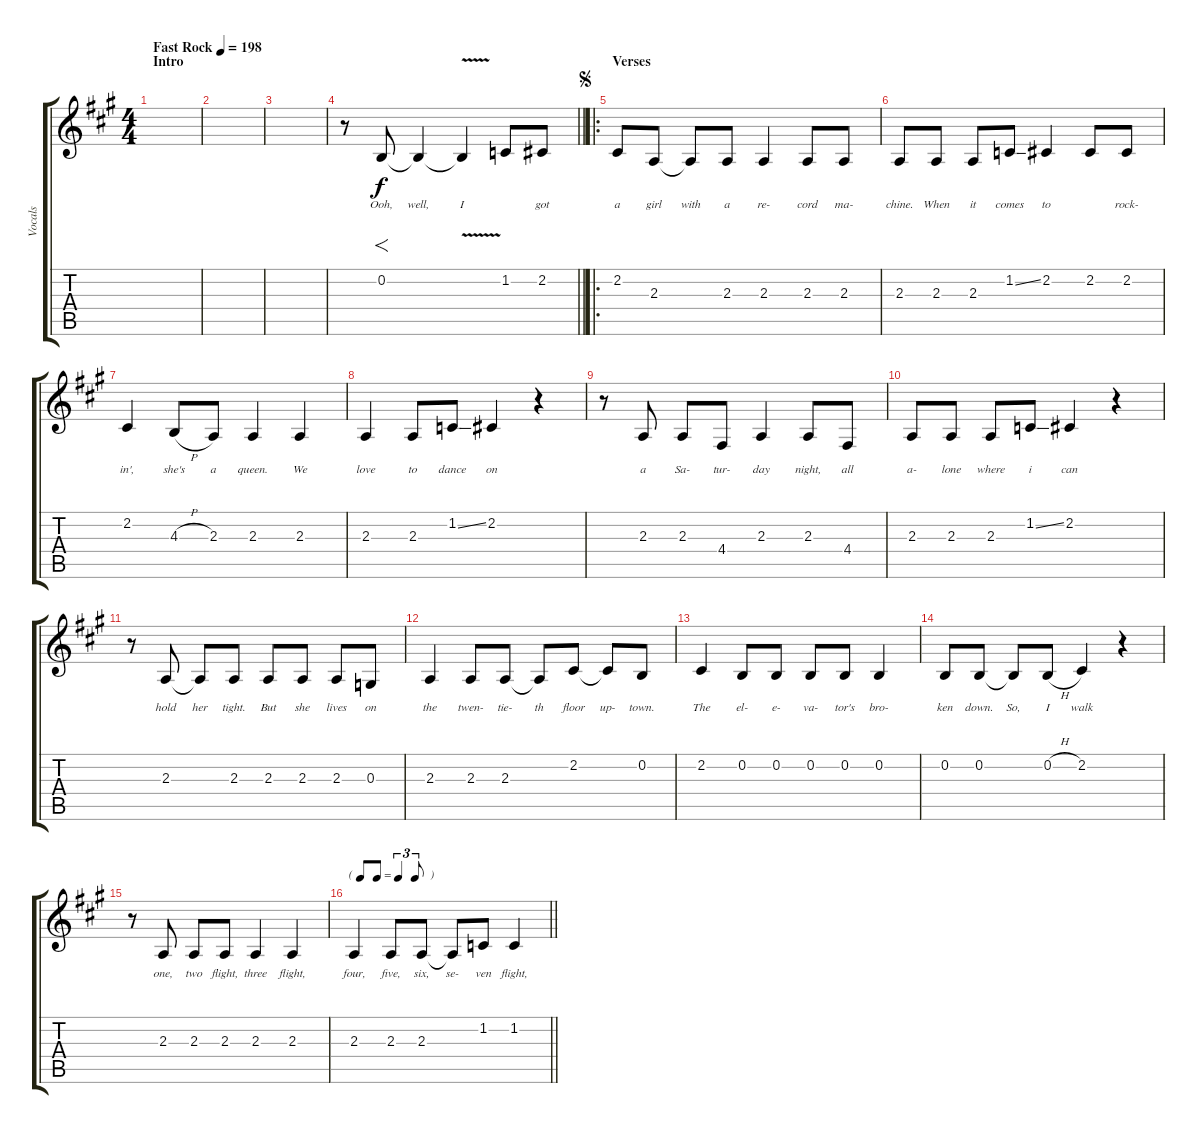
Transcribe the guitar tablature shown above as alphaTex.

\track ("Vocals" "Vocals") {instrument bassoon}
\staff {score tabs}
\tuning (E4 B3 G3 D3 A2 E2) {hide}
\ts (4 4)
\section ("" "Intro")
\tempo (198 "Fast Rock")
\clef g2
\ks a
|
|
|
\barLineRight lightlight
r.8 0.2.8{f lyrics (0 "Ooh,") lyrics (1 "") lyrics (2 "") lyrics (3 "") lyrics (4 "")} 0.2{t}.4{lyrics (0 "well,") lyrics (1 "") lyrics (2 "") lyrics (3 "") lyrics (4 "")} 0.2{v t}.4{lyrics (0 "I") lyrics (1 "") lyrics (2 "") lyrics (3 "") lyrics (4 "")} 1.2.8{lyrics (0 "") lyrics (1 "") lyrics (2 "") lyrics (3 "") lyrics (4 "")} 2.2.8{lyrics (0 "got") lyrics (1 "") lyrics (2 "") lyrics (3 "") lyrics (4 "")} |
\ro
\section ("" "Verses")
\jump segno
2.2.8{lyrics (0 "a") lyrics (1 "") lyrics (2 "") lyrics (3 "") lyrics (4 "")} 2.3.8{lyrics (0 "girl") lyrics (1 "") lyrics (2 "") lyrics (3 "") lyrics (4 "")} 2.3{t}.8{lyrics (0 "with") lyrics (1 "") lyrics (2 "") lyrics (3 "") lyrics (4 "")} 2.3.8{lyrics (0 "a") lyrics (1 "") lyrics (2 "") lyrics (3 "") lyrics (4 "")} 2.3.4{lyrics (0 "re-") lyrics (1 "") lyrics (2 "") lyrics (3 "") lyrics (4 "")} 2.3.8{lyrics (0 "cord") lyrics (1 "") lyrics (2 "") lyrics (3 "") lyrics (4 "")} 2.3.8{lyrics (0 "ma-") lyrics (1 "") lyrics (2 "") lyrics (3 "") lyrics (4 "")} |
2.3.8{lyrics (0 "chine.") lyrics (1 "") lyrics (2 "") lyrics (3 "") lyrics (4 "")} 2.3.8{lyrics (0 "When") lyrics (1 "") lyrics (2 "") lyrics (3 "") lyrics (4 "")} 2.3.8{lyrics (0 "it") lyrics (1 "") lyrics (2 "") lyrics (3 "") lyrics (4 "")} 1.2{ss}.8{lyrics (0 "comes") lyrics (1 "") lyrics (2 "") lyrics (3 "") lyrics (4 "")} 2.2.4{lyrics (0 "to") lyrics (1 "") lyrics (2 "") lyrics (3 "") lyrics (4 "")} 2.2.8{lyrics (0 "") lyrics (1 "") lyrics (2 "") lyrics (3 "") lyrics (4 "")} 2.2.8{lyrics (0 "rock-") lyrics (1 "") lyrics (2 "") lyrics (3 "") lyrics (4 "")} |
2.2.4{lyrics (0 "in',") lyrics (1 "") lyrics (2 "") lyrics (3 "") lyrics (4 "")} 4.3{h}.8{lyrics (0 "she's") lyrics (1 "") lyrics (2 "") lyrics (3 "") lyrics (4 "")} 2.3.8{lyrics (0 "a") lyrics (1 "") lyrics (2 "") lyrics (3 "") lyrics (4 "")} 2.3.4{lyrics (0 "queen.") lyrics (1 "") lyrics (2 "") lyrics (3 "") lyrics (4 "")} 2.3.4{lyrics (0 "We") lyrics (1 "") lyrics (2 "") lyrics (3 "") lyrics (4 "")} |
2.3.4{lyrics (0 "love") lyrics (1 "") lyrics (2 "") lyrics (3 "") lyrics (4 "")} 2.3.8{lyrics (0 "to") lyrics (1 "") lyrics (2 "") lyrics (3 "") lyrics (4 "")} 1.2{ss}.8{lyrics (0 "dance") lyrics (1 "") lyrics (2 "") lyrics (3 "") lyrics (4 "")} 2.2.4{lyrics (0 "on") lyrics (1 "") lyrics (2 "") lyrics (3 "") lyrics (4 "")} r.4 |
r.8 2.3.8{lyrics (0 "a") lyrics (1 "") lyrics (2 "") lyrics (3 "") lyrics (4 "")} 2.3.8{lyrics (0 "Sa-") lyrics (1 "") lyrics (2 "") lyrics (3 "") lyrics (4 "")} 4.4.8{lyrics (0 "tur-") lyrics (1 "") lyrics (2 "") lyrics (3 "") lyrics (4 "")} 2.3.4{lyrics (0 "day") lyrics (1 "") lyrics (2 "") lyrics (3 "") lyrics (4 "")} 2.3.8{lyrics (0 "night,") lyrics (1 "") lyrics (2 "") lyrics (3 "") lyrics (4 "")} 4.4.8{lyrics (0 "all") lyrics (1 "") lyrics (2 "") lyrics (3 "") lyrics (4 "")} |
2.3.8{lyrics (0 "a-") lyrics (1 "") lyrics (2 "") lyrics (3 "") lyrics (4 "")} 2.3.8{lyrics (0 "lone") lyrics (1 "") lyrics (2 "") lyrics (3 "") lyrics (4 "")} 2.3.8{lyrics (0 "where") lyrics (1 "") lyrics (2 "") lyrics (3 "") lyrics (4 "")} 1.2{ss}.8{lyrics (0 "i") lyrics (1 "") lyrics (2 "") lyrics (3 "") lyrics (4 "")} 2.2.4{lyrics (0 "can") lyrics (1 "") lyrics (2 "") lyrics (3 "") lyrics (4 "")} r.4 |
r.8 2.3.8{lyrics (0 "hold") lyrics (1 "") lyrics (2 "") lyrics (3 "") lyrics (4 "")} 2.3{t}.8{lyrics (0 "her") lyrics (1 "") lyrics (2 "") lyrics (3 "") lyrics (4 "")} 2.3.8{lyrics (0 "tight.") lyrics (1 "") lyrics (2 "") lyrics (3 "") lyrics (4 "")} 2.3.8{lyrics (0 "But") lyrics (1 "") lyrics (2 "") lyrics (3 "") lyrics (4 "")} 2.3.8{lyrics (0 "she") lyrics (1 "") lyrics (2 "") lyrics (3 "") lyrics (4 "")} 2.3.8{lyrics (0 "lives") lyrics (1 "") lyrics (2 "") lyrics (3 "") lyrics (4 "")} 0.3.8{lyrics (0 "on") lyrics (1 "") lyrics (2 "") lyrics (3 "") lyrics (4 "")} |
2.3.4{lyrics (0 "the") lyrics (1 "") lyrics (2 "") lyrics (3 "") lyrics (4 "")} 2.3.8{lyrics (0 "twen-") lyrics (1 "") lyrics (2 "") lyrics (3 "") lyrics (4 "")} 2.3.8{lyrics (0 "tie-") lyrics (1 "") lyrics (2 "") lyrics (3 "") lyrics (4 "")} 2.3{t}.8{lyrics (0 "th") lyrics (1 "") lyrics (2 "") lyrics (3 "") lyrics (4 "")} 2.2.8{lyrics (0 "floor") lyrics (1 "") lyrics (2 "") lyrics (3 "") lyrics (4 "")} 2.2{t}.8{lyrics (0 "up-") lyrics (1 "") lyrics (2 "") lyrics (3 "") lyrics (4 "")} 0.2.8{lyrics (0 "town.") lyrics (1 "") lyrics (2 "") lyrics (3 "") lyrics (4 "")} |
2.2.4{lyrics (0 "The") lyrics (1 "") lyrics (2 "") lyrics (3 "") lyrics (4 "")} 0.2.8{lyrics (0 "el-") lyrics (1 "") lyrics (2 "") lyrics (3 "") lyrics (4 "")} 0.2.8{lyrics (0 "e-") lyrics (1 "") lyrics (2 "") lyrics (3 "") lyrics (4 "")} 0.2.8{lyrics (0 "va-") lyrics (1 "") lyrics (2 "") lyrics (3 "") lyrics (4 "")} 0.2.8{lyrics (0 "tor's") lyrics (1 "") lyrics (2 "") lyrics (3 "") lyrics (4 "")} 0.2.4{lyrics (0 "bro-") lyrics (1 "") lyrics (2 "") lyrics (3 "") lyrics (4 "")} |
0.2.8{lyrics (0 "ken") lyrics (1 "") lyrics (2 "") lyrics (3 "") lyrics (4 "")} 0.2.8{lyrics (0 "down.") lyrics (1 "") lyrics (2 "") lyrics (3 "") lyrics (4 "")} 0.2{t}.8{lyrics (0 "So,") lyrics (1 "") lyrics (2 "") lyrics (3 "") lyrics (4 "")} 0.2{h}.8{lyrics (0 "I") lyrics (1 "") lyrics (2 "") lyrics (3 "") lyrics (4 "")} 2.2.4{lyrics (0 "walk") lyrics (1 "") lyrics (2 "") lyrics (3 "") lyrics (4 "")} r.4 |
r.8 2.3.8{lyrics (0 "one,") lyrics (1 "") lyrics (2 "") lyrics (3 "") lyrics (4 "")} 2.3.8{lyrics (0 "two") lyrics (1 "") lyrics (2 "") lyrics (3 "") lyrics (4 "")} 2.3.8{lyrics (0 "flight,") lyrics (1 "") lyrics (2 "") lyrics (3 "") lyrics (4 "")} 2.3.4{lyrics (0 "three") lyrics (1 "") lyrics (2 "") lyrics (3 "") lyrics (4 "")} 2.3.4{lyrics (0 "flight,") lyrics (1 "") lyrics (2 "") lyrics (3 "") lyrics (4 "")} |
\tf triplet8th
\barLineRight lightlight
2.3.4{lyrics (0 "four,") lyrics (1 "") lyrics (2 "") lyrics (3 "") lyrics (4 "")} 2.3.8{lyrics (0 "five,") lyrics (1 "") lyrics (2 "") lyrics (3 "") lyrics (4 "")} 2.3.8{lyrics (0 "six,") lyrics (1 "") lyrics (2 "") lyrics (3 "") lyrics (4 "")} 2.3{t}.8{lyrics (0 "se-") lyrics (1 "") lyrics (2 "") lyrics (3 "") lyrics (4 "")} 1.2.8{lyrics (0 "ven") lyrics (1 "") lyrics (2 "") lyrics (3 "") lyrics (4 "")} 1.2.4{lyrics (0 "flight,") lyrics (1 "") lyrics (2 "") lyrics (3 "") lyrics (4 "")}
